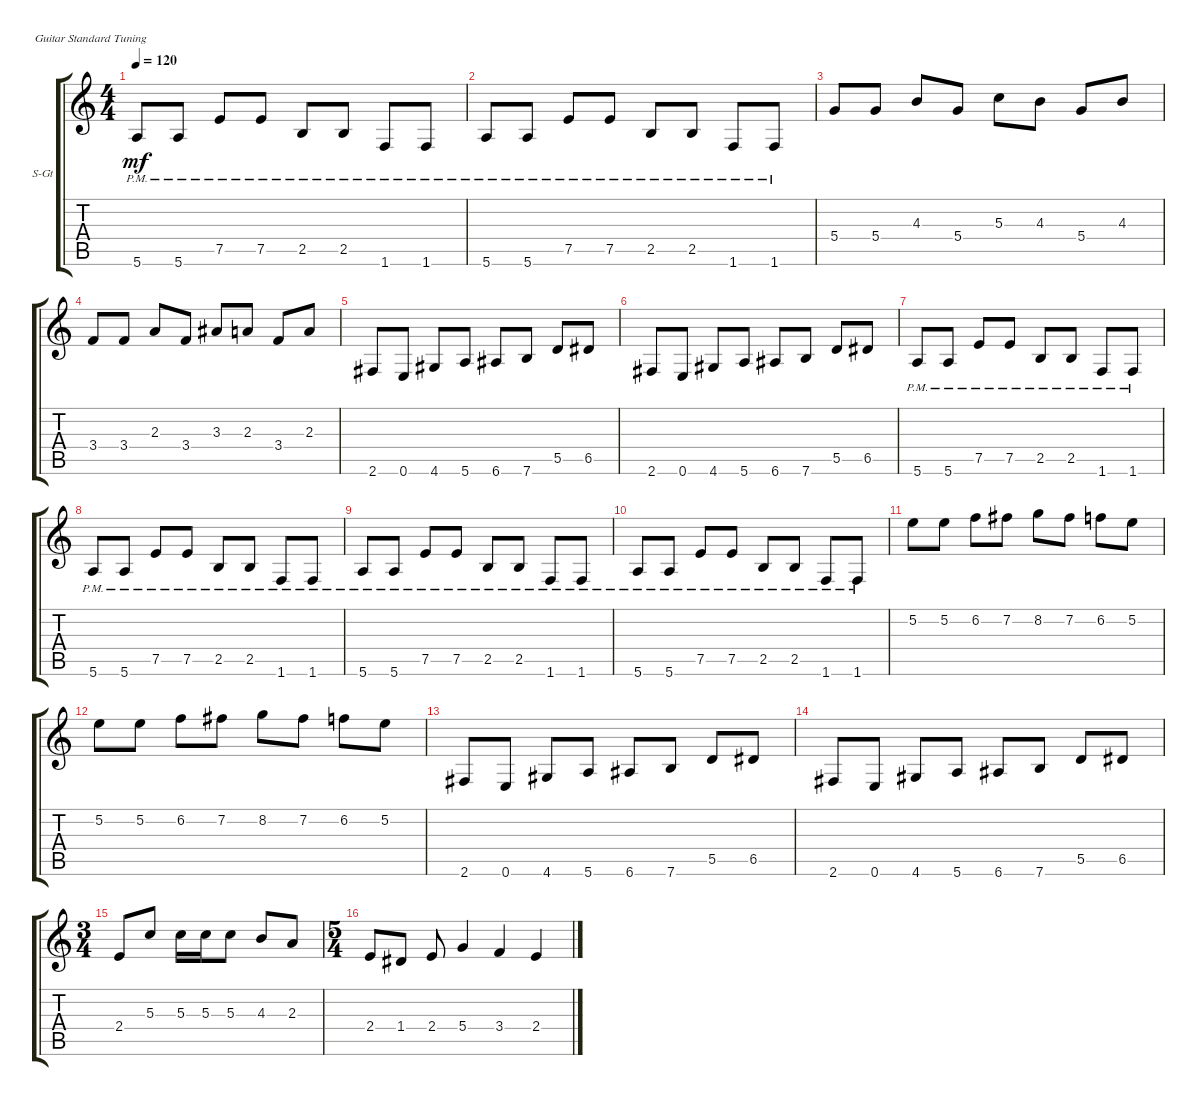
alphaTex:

\defaultSystemsLayout 4
\bracketExtendMode groupsimilarinstruments
\firstSystemTrackNameOrientation horizontal
\otherSystemsTrackNameOrientation horizontal
\track ("Steel Guitar" "S-Gt") {instrument electricguitarclean}
\staff {score tabs}
\tuning (E4 B3 G3 D3 A2 E2)
\ts (4 4)
\tempo 120
\clef g2
\ks c
5.6{pm}.8{dy mf} 5.6{pm}.8 7.5{pm}.8 7.5{pm}.8 2.5{pm}.8 2.5{pm}.8 1.6{pm}.8 1.6{pm}.8 |
5.6{pm}.8 5.6{pm}.8 7.5{pm}.8 7.5{pm}.8 2.5{pm}.8 2.5{pm}.8 1.6{pm}.8 1.6{pm}.8 |
5.4.8 5.4.8 4.3.8 5.4.8 5.3.8 4.3.8 5.4.8 4.3.8 |
3.4.8 3.4.8 2.3.8 3.4.8 3.3.8 2.3.8 3.4.8 2.3.8 |
2.6.8 0.6.8 4.6.8 5.6.8 6.6.8 7.6.8 5.5.8 6.5.8 |
2.6.8 0.6.8 4.6.8 5.6.8 6.6.8 7.6.8 5.5.8 6.5.8 |
5.6{pm}.8 5.6{pm}.8 7.5{pm}.8 7.5{pm}.8 2.5{pm}.8 2.5{pm}.8 1.6{pm}.8 1.6{pm}.8 |
5.6{pm}.8 5.6{pm}.8 7.5{pm}.8 7.5{pm}.8 2.5{pm}.8 2.5{pm}.8 1.6{pm}.8 1.6{pm}.8 |
5.6{pm}.8 5.6{pm}.8 7.5{pm}.8 7.5{pm}.8 2.5{pm}.8 2.5{pm}.8 1.6{pm}.8 1.6{pm}.8 |
5.6{pm}.8 5.6{pm}.8 7.5{pm}.8 7.5{pm}.8 2.5{pm}.8 2.5{pm}.8 1.6{pm}.8 1.6{pm}.8 |
5.2.8 5.2.8 6.2.8 7.2.8 8.2.8 7.2.8 6.2.8 5.2.8 |
5.2.8 5.2.8 6.2.8 7.2.8 8.2.8 7.2.8 6.2.8 5.2.8 |
2.6.8 0.6.8 4.6.8 5.6.8 6.6.8 7.6.8 5.5.8 6.5.8 |
2.6.8 0.6.8 4.6.8 5.6.8 6.6.8 7.6.8 5.5.8 6.5.8 |
\ts (3 4)
2.4.8 5.3.8 5.3.16 5.3.16 5.3.8 4.3.8 2.3.8 |
\ts (5 4)
2.4.8 1.4.8 2.4.8 5.4.4 3.4.4 2.4.4
